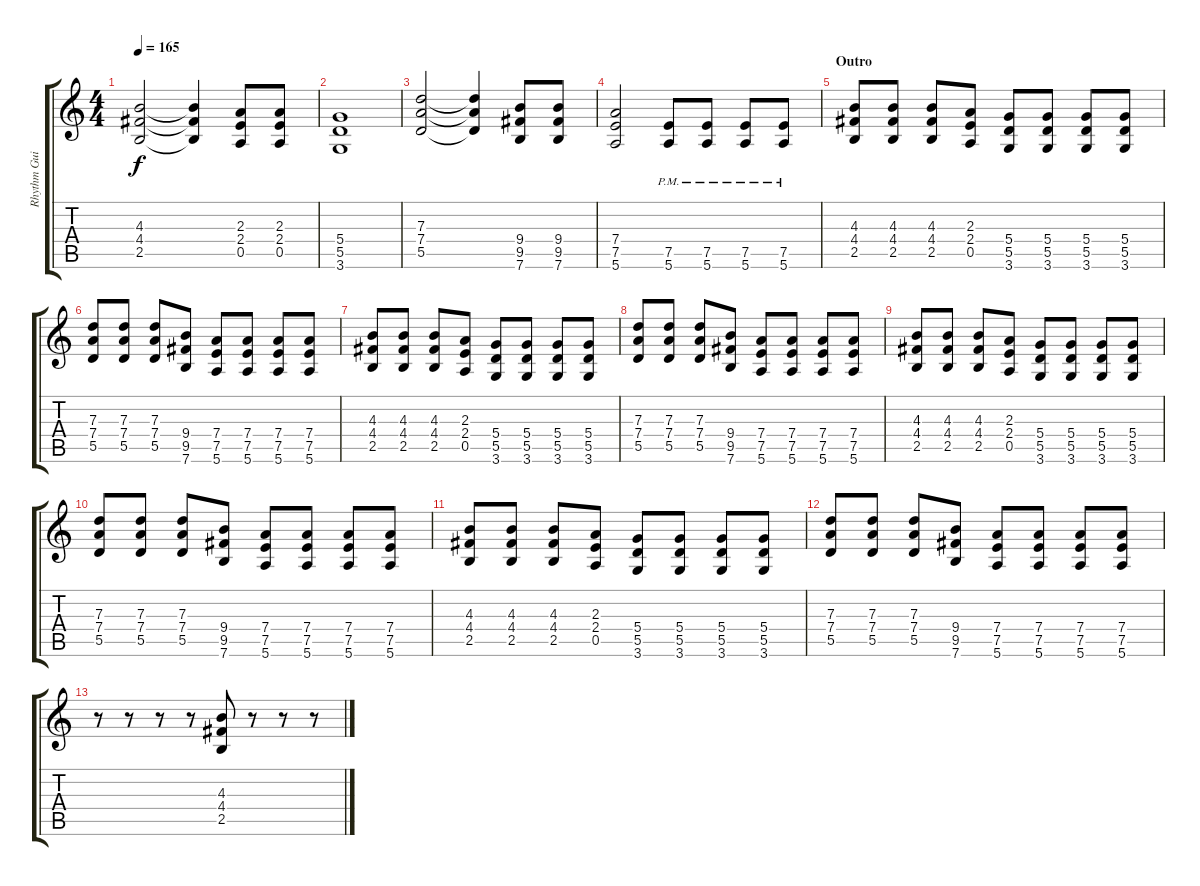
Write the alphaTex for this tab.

\track ("Rhythm Guitar" "Rhythm Gui") {instrument distortionguitar}
\staff {score tabs}
\tuning (E4 B3 G3 D3 A2 E2) {hide}
\ts (4 4)
\tempo 165
\clef g2
\ks c
(4.3 4.4 2.5).2{dy f} (4.3{t} 4.4{t} 2.5{t}).4 (2.3 2.4 0.5).8 (2.3 2.4 0.5).8 |
(5.4 5.5 3.6).1 |
(7.3 7.4 5.5).2 (7.3{t} 7.4{t} 5.5{t}).4 (9.4 9.5 7.6).8 (9.4 9.5 7.6).8 |
(7.4 7.5 5.6).2 (7.5 5.6{pm}).8 (7.5 5.6{pm}).8 (7.5 5.6{pm}).8 (7.5 5.6{pm}).8 |
\section ("" "Outro")
(4.3 4.4 2.5).8 (4.3 4.4 2.5).8 (4.3 4.4 2.5).8 (2.3 2.4 0.5).8 (5.4 5.5 3.6).8 (5.4 5.5 3.6).8 (5.4 5.5 3.6).8 (5.4 5.5 3.6).8 |
(7.3 7.4 5.5).8 (7.3 7.4 5.5).8 (7.3 7.4 5.5).8 (9.4 9.5 7.6).8 (7.4 7.5 5.6).8 (7.4 7.5 5.6).8 (7.4 7.5 5.6).8 (7.4 7.5 5.6).8 |
(4.3 4.4 2.5).8 (4.3 4.4 2.5).8 (4.3 4.4 2.5).8 (2.3 2.4 0.5).8 (5.4 5.5 3.6).8 (5.4 5.5 3.6).8 (5.4 5.5 3.6).8 (5.4 5.5 3.6).8 |
(7.3 7.4 5.5).8 (7.3 7.4 5.5).8 (7.3 7.4 5.5).8 (9.4 9.5 7.6).8 (7.4 7.5 5.6).8 (7.4 7.5 5.6).8 (7.4 7.5 5.6).8 (7.4 7.5 5.6).8 |
(4.3 4.4 2.5).8 (4.3 4.4 2.5).8 (4.3 4.4 2.5).8 (2.3 2.4 0.5).8 (5.4 5.5 3.6).8 (5.4 5.5 3.6).8 (5.4 5.5 3.6).8 (5.4 5.5 3.6).8 |
(7.3 7.4 5.5).8 (7.3 7.4 5.5).8 (7.3 7.4 5.5).8 (9.4 9.5 7.6).8 (7.4 7.5 5.6).8 (7.4 7.5 5.6).8 (7.4 7.5 5.6).8 (7.4 7.5 5.6).8 |
(4.3 4.4 2.5).8 (4.3 4.4 2.5).8 (4.3 4.4 2.5).8 (2.3 2.4 0.5).8 (5.4 5.5 3.6).8 (5.4 5.5 3.6).8 (5.4 5.5 3.6).8 (5.4 5.5 3.6).8 |
(7.3 7.4 5.5).8 (7.3 7.4 5.5).8 (7.3 7.4 5.5).8 (9.4 9.5 7.6).8 (7.4 7.5 5.6).8 (7.4 7.5 5.6).8 (7.4 7.5 5.6).8 (7.4 7.5 5.6).8 |
r.8 r.8 r.8 r.8 (4.3 4.4 2.5).8 r.8 r.8 r.8
